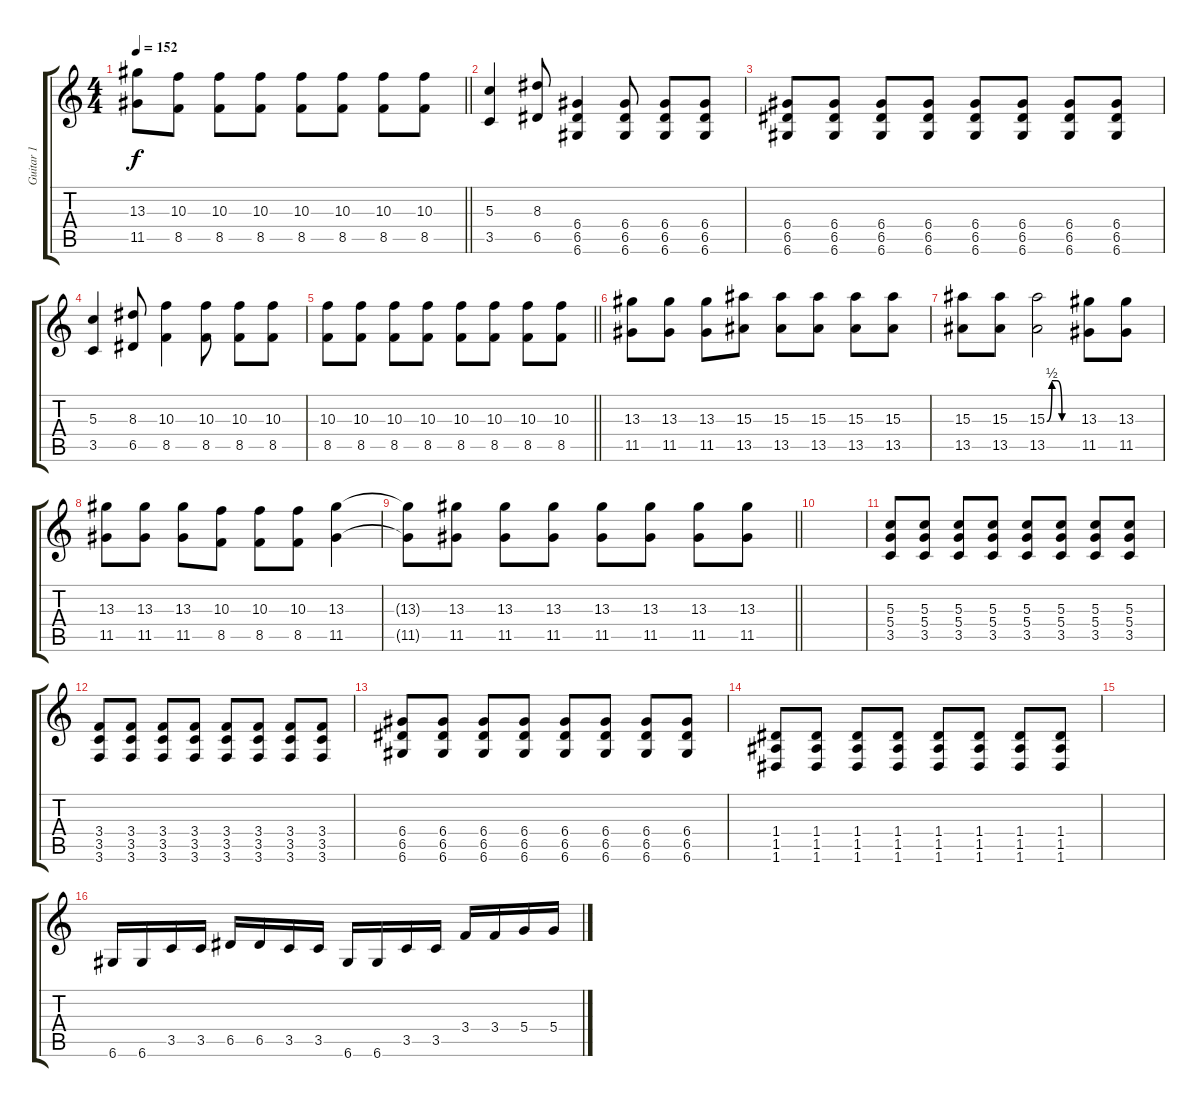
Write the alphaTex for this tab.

\track ("Guitar 1" "Guitar 1") {instrument distortionguitar}
\staff {score tabs}
\tuning (E4 B3 G3 D3 A2 D2) {hide}
\ts (4 4)
\tempo 152
\clef g2
\barLineRight lightlight
\ks c
(13.3{t} 11.5{t}).8{dy f} (10.3 8.5).8 (10.3 8.5).8 (10.3 8.5).8 (10.3 8.5).8 (10.3 8.5).8 (10.3 8.5).8 (10.3 8.5).8 |
(5.3 3.5).4 (8.3 6.5).8 (6.4 6.5 6.6).4 (6.4 6.5 6.6).8 (6.4 6.5 6.6).8 (6.4 6.5 6.6).8 |
(6.4 6.5 6.6).8 (6.4 6.5 6.6).8 (6.4 6.5 6.6).8 (6.4 6.5 6.6).8 (6.4 6.5 6.6).8 (6.4 6.5 6.6).8 (6.4 6.5 6.6).8 (6.4 6.5 6.6).8 |
(5.3 3.5).4 (8.3 6.5).8 (10.3 8.5).4 (10.3 8.5).8 (10.3 8.5).8 (10.3 8.5).8 |
\barLineRight lightlight
(10.3 8.5).8 (10.3 8.5).8 (10.3 8.5).8 (10.3 8.5).8 (10.3 8.5).8 (10.3 8.5).8 (10.3 8.5).8 (10.3 8.5).8 |
(13.3 11.5).8 (13.3 11.5).8 (13.3 11.5).8 (15.3 13.5).8 (15.3 13.5).8 (15.3 13.5).8 (15.3 13.5).8 (15.3 13.5).8 |
(15.3 13.5).8 (15.3 13.5).8 (15.3{be (custom 0 0 10 2 20 2 30 0 60 0)} 13.5).2 (13.3 11.5).8 (13.3 11.5).8 |
(13.3 11.5).8 (13.3 11.5).8 (13.3 11.5).8 (10.3 8.5).8 (10.3 8.5).8 (10.3 8.5).8 (13.3 11.5).4 |
\barLineRight lightlight
(13.3{t} 11.5{t}).8 (13.3 11.5).8 (13.3 11.5).8 (13.3 11.5).8 (13.3 11.5).8 (13.3 11.5).8 (13.3 11.5).8 (13.3 11.5).8 |
|
(5.3 5.4 3.5).8 (5.3 5.4 3.5).8 (5.3 5.4 3.5).8 (5.3 5.4 3.5).8 (5.3 5.4 3.5).8 (5.3 5.4 3.5).8 (5.3 5.4 3.5).8 (5.3 5.4 3.5).8 |
(3.4 3.5 3.6).8 (3.4 3.5 3.6).8 (3.4 3.5 3.6).8 (3.4 3.5 3.6).8 (3.4 3.5 3.6).8 (3.4 3.5 3.6).8 (3.4 3.5 3.6).8 (3.4 3.5 3.6).8 |
(6.4 6.5 6.6).8 (6.4 6.5 6.6).8 (6.4 6.5 6.6).8 (6.4 6.5 6.6).8 (6.4 6.5 6.6).8 (6.4 6.5 6.6).8 (6.4 6.5 6.6).8 (6.4 6.5 6.6).8 |
(1.4 1.5 1.6).8 (1.4 1.5 1.6).8 (1.4 1.5 1.6).8 (1.4 1.5 1.6).8 (1.4 1.5 1.6).8 (1.4 1.5 1.6).8 (1.4 1.5 1.6).8 (1.4 1.5 1.6).8 |
|
6.6.16 6.6.16 3.5.16 3.5.16 6.5.16 6.5.16 3.5.16 3.5.16 6.6.16 6.6.16 3.5.16 3.5.16 3.4.16 3.4.16 5.4.16 5.4.16
